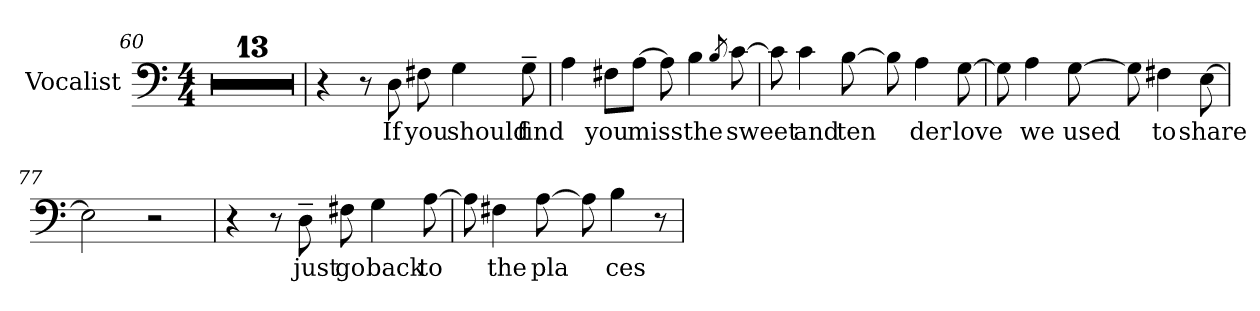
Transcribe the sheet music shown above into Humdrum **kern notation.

**kern	**text
*part1	*part1
*staff1	*staff1
*I"Vocalist	*
*clefF4	*
*M4/4	*
=60	=60
1r	.
=61	=61
1r	.
=62	=62
1r	.
=63	=63
1r	.
=64	=64
1r	.
=65	=65
1r	.
=66	=66
1r	.
=67	=67
1r	.
=68	=68
1r	.
=69	=69
1r	.
=70	=70
1r	.
=71	=71
1r	.
=72	=72
1r	.
=73	=73
4r	.
8r	.
8D	If
8F#X	you
4G	should
8G~	find
=74	=74
4A	_
8F#X\L	you
[8A\J	miss
8A]	_
4B	the
8qB	_
[8c	sweet
=75	=75
8c]	_
4c	and
[8B	ten
8B]	_
4A	der
[8G	love
=76	=76
8G]	_
4A	we
[8G	used
8G]	_
4F#X	to
[8E	share
=77	=77
2E]	_
2r	.
=78	=78
4r	.
8r	.
8D~	just
8F#X	go
4G	back
[8A	to
=79	=79
8A]	_
4F#X	the
[8A	pla
8A]	_
4B	ces
8r	.
=	=
*-	*-
